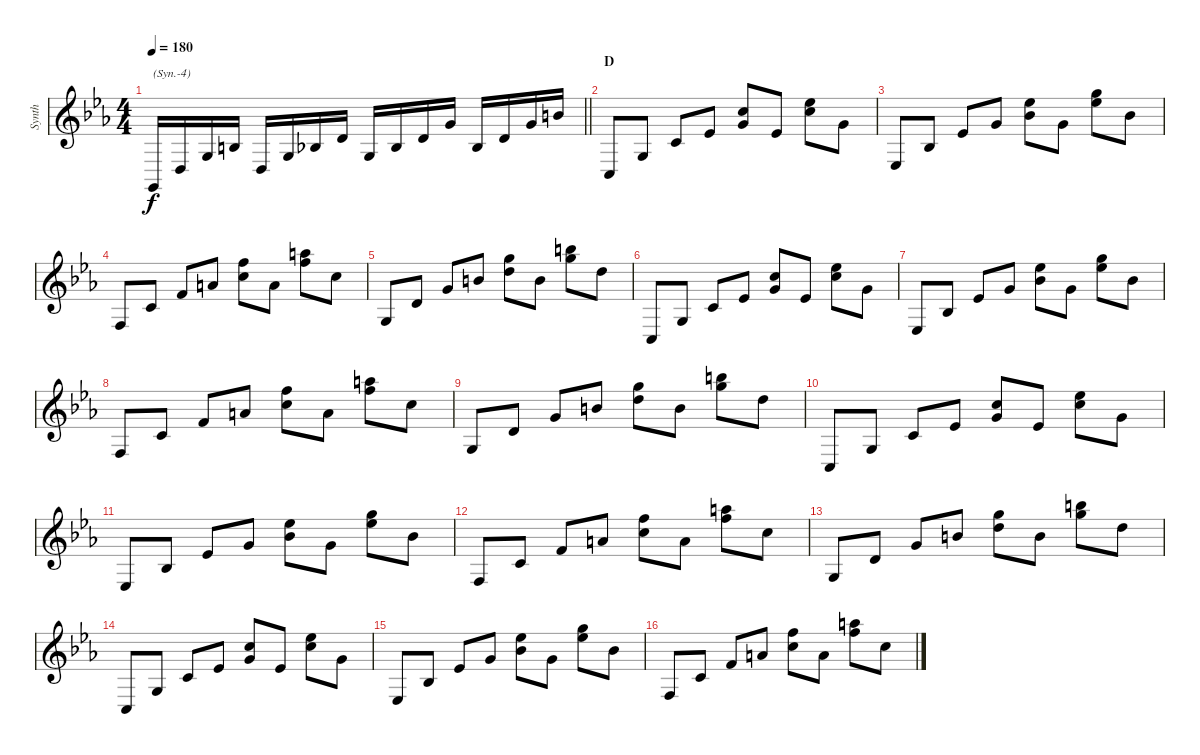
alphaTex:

\track ("Synth" "Synth") {instrument pad6metallic}
\staff {score}
\tuning (E4 B3 G3 D3 A2 E2) {hide}
\ts (4 4)
\tempo 180
\clef g2
\barLineRight lightlight
\ks cminor
3.6.16{txt "(Syn.-4)" dy f volume 11} 0.4.16 0.3.16 4.3.16 0.4.16 0.3.16 3.3.16 3.2.16 0.3.16 3.3.16 3.2.16 3.1.16 3.3.16 3.2.16 3.1.16 7.1.16 |
\section ("" "D")
3.5.8{volume 8} 0.3.8 1.2.8 4.2.8 (3.1 13.2).8 4.2.8 (8.1 16.2).8 3.1.8 |
1.4.8 3.3.8 4.2.8 3.1.8 (6.1 16.2).8 3.1.8 (11.1 20.2).8 6.1.8 |
3.4.8 1.2.8 1.1.8 5.1.8 (8.1 18.2).8 5.1.8 (13.1 22.2).8 8.1.8 |
0.3.8 3.2.8 3.1.8 7.1.8 (10.1 20.2).8 7.1.8 (15.1 24.2).8 10.1.8 |
3.5.8 0.3.8 1.2.8 4.2.8 (3.1 13.2).8 4.2.8 (8.1 16.2).8 3.1.8 |
1.4.8 3.3.8 4.2.8 3.1.8 (6.1 16.2).8 3.1.8 (11.1 20.2).8 6.1.8 |
3.4.8 1.2.8 1.1.8 5.1.8 (8.1 18.2).8 5.1.8 (13.1 22.2).8 8.1.8 |
0.3.8 3.2.8 3.1.8 7.1.8 (10.1 20.2).8 7.1.8 (15.1 24.2).8 10.1.8 |
3.5.8 0.3.8 1.2.8 4.2.8 (3.1 13.2).8 4.2.8 (8.1 16.2).8 3.1.8 |
1.4.8 3.3.8 4.2.8 3.1.8 (6.1 16.2).8 3.1.8 (11.1 20.2).8 6.1.8 |
3.4.8 1.2.8 1.1.8 5.1.8 (8.1 18.2).8 5.1.8 (13.1 22.2).8 8.1.8 |
0.3.8 3.2.8 3.1.8 7.1.8 (10.1 20.2).8 7.1.8 (15.1 24.2).8 10.1.8 |
3.5.8 0.3.8 1.2.8 4.2.8 (3.1 13.2).8 4.2.8 (8.1 16.2).8 3.1.8 |
1.4.8 3.3.8 4.2.8 3.1.8 (6.1 16.2).8 3.1.8 (11.1 20.2).8 6.1.8 |
3.4.8 1.2.8 1.1.8 5.1.8 (8.1 18.2).8 5.1.8 (13.1 22.2).8 8.1.8
